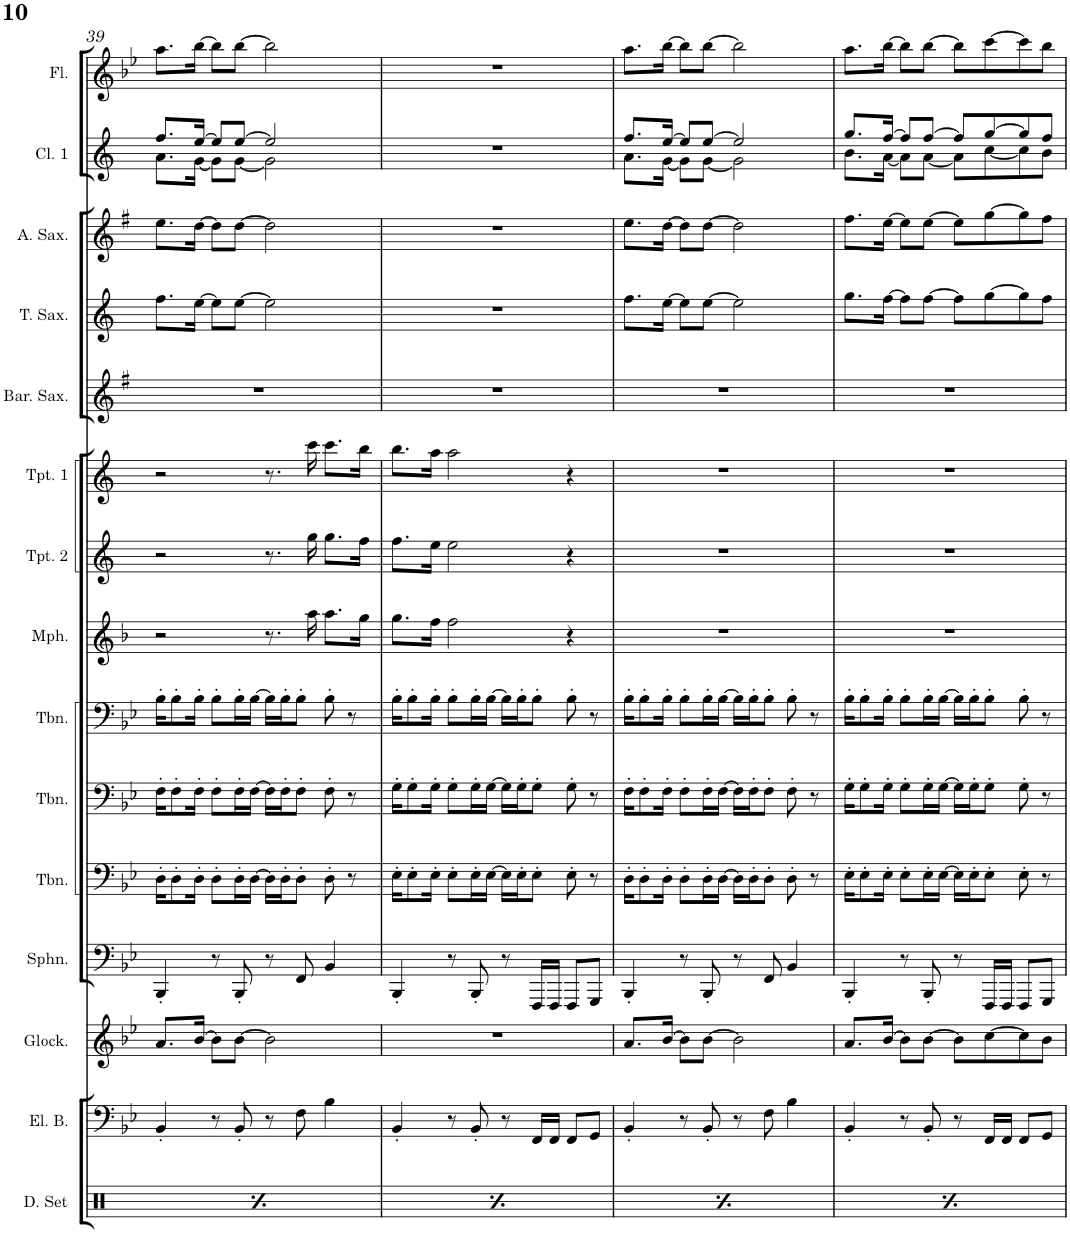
**kern	**kern	**kern	**kern	**kern	**kern	**kern	**kern	**kern	**kern	**kern	**kern	**kern	**kern	**kern
*part15	*part14	*part13	*part12	*part11	*part10	*part9	*part8	*part7	*part6	*part5	*part4	*part3	*part2	*part1
*staff15	*staff14	*staff13	*staff12	*staff11	*staff10	*staff9	*staff8	*staff7	*staff6	*staff5	*staff4	*staff3	*staff2	*staff1
*I"Drumset	*I"Electric Bass	*I"Glockenspiel	*I"Sousaphone	*I"Trombone	*I"Trombone	*I"Trombone	*I"Mellophone	*I"Trumpet 2	*I"Trumpet 1	*I"Baritone Sax	*I"Tenor Sax	*I"Alto Sax	*I"Clarinet 1	*I"Flute
*I'D. Set	*I'El. B.	*I'Glock.	*I'Sphn.	*I'Tbn.	*I'Tbn.	*I'Tbn.	*I'Mph.	*I'Tpt. 2	*I'Tpt. 1	*I'Bar. Sax.	*I'T. Sax.	*I'A. Sax.	*I'Cl. 1	*I'Fl.
!!LO:PB:g=z
*clefX	*clefF4	*clefG2	*clefF4	*clefF4	*clefF4	*clefF4	*clefG2	*clefG2	*clefG2	*clefG2	*clefG2	*clefG2	*clefG2	*clefG2
*	*Trd7c12	*Trd-14c-24	*	*	*	*	*Trd4c7	*Trd1c2	*Trd1c2	*Trd12c21	*Trd8c14	*Trd5c9	*Trd1c2	*
*k[]	*k[b-e-]	*k[b-e-]	*k[b-e-]	*k[b-e-]	*k[b-e-]	*k[b-e-]	*k[b-]	*k[]	*k[]	*k[f#]	*k[]	*k[f#]	*k[]	*k[b-e-]
*M4/4	*M4/4	*M4/4	*M4/4	*M4/4	*M4/4	*M4/4	*M4/4	*M4/4	*M4/4	*M4/4	*M4/4	*M4/4	*M4/4	*M4/4
=39	=39	=39	=39	=39	=39	=39	=39	=39	=39	=39	=39	=39	=39	=39
*^	*	*	*	*	*	*	*	*	*	*	*	*	*^	*
8r	4Rf\	4BB-'/	8.a/L	4BBB-'/	16D'\KL	16F'\KL	16B-'\KL	2r	2r	2r	1r	8.ff\L	8.ee\L	8.ff/L	8.a\L	8.aa\L
.	.	.	.	.	8D'\	8F'\	8B-'\	.	.	.	.	.	.	.	.	.
8Ree/L	.	.	.	.	.	.	.	.	.	.	.	.	.	.	.	.
.	.	.	[16b-/Jk	.	16D'\Jk	16F'\Jk	16B-'\Jk	.	.	.	.	[16ee\Jk	[16dd\Jk	[16ee/Jk	[16g\Jk	[16bb-\Jk
8Rcc/	4Rf\	8r	8b-\L]	8r	8D'\L	8F'\L	8B-'\L	.	.	.	.	8ee\L]	8dd\L]	8ee/L]	8g\L]	8bb-\L]
8Ree/J	.	8BB-'/	[8b-\J	8BBB-'/	16D'\L	16F'\L	16B-'\L	.	.	.	.	[8ee\J	[8dd\J	[8ee/J	[8g\J	[8bb-\J
.	.	.	.	.	[16D\JJ	[16F\JJ	[16B-\JJ	.	.	.	.	.	.	.	.	.
8r	4Rf\	8r	2b-\]	8r	16D\LL]	16F\LL]	16B-\LL]	8.r	8.r	8.r	.	2ee\]	2dd\]	2ee/]	2g\]	2bb-\]
.	.	.	.	.	16D'\J	16F'\J	16B-'\J	.	.	.	.	.	.	.	.	.
8Ree/L	.	8F\	.	8FF/	8D'\J	8F'\J	8B-'\J	.	.	.	.	.	.	.	.	.
.	.	.	.	.	.	.	.	16aa\	16gg\	16ccc\	.	.	.	.	.	.
8Rcc/	4Rf\	4B-\	.	4BB-/	8D'\	8F'\	8B-'\	8.aa\L	8.gg\L	8.ccc\L	.	.	.	.	.	.
8Ree/J	.	.	.	.	8r	8r	8r	.	.	.	.	.	.	.	.	.
.	.	.	.	.	.	.	.	16gg\Jk	16ff\Jk	16bb\Jk	.	.	.	.	.	.
*	*	*	*	*	*	*	*	*	*	*	*	*	*	*v	*v	*
=40	=40	=40	=40	=40	=40	=40	=40	=40	=40	=40	=40	=40	=40	=40	=40
8r	4Rf\	4BB-'/	1r	4BBB-'/	16E-'\KL	16G'\KL	16B-'\KL	8.gg\L	8.ff\L	8.bb\L	1r	1r	1r	1r	1r
.	.	.	.	.	8E-'\	8G'\	8B-'\	.	.	.	.	.	.	.	.
8Ree/L	.	.	.	.	.	.	.	.	.	.	.	.	.	.	.
.	.	.	.	.	16E-'\Jk	16G'\Jk	16B-'\Jk	16ff\Jk	16ee\Jk	16aa\Jk	.	.	.	.	.
8Rcc/	4Rf\	8r	.	8r	8E-'\L	8G'\L	8B-'\L	2ff\	2ee\	2aa\	.	.	.	.	.
8Ree/J	.	8BB-'/	.	8BBB-'/	16E-'\L	16G'\L	16B-'\L	.	.	.	.	.	.	.	.
.	.	.	.	.	[16E-\JJ	[16G\JJ	[16B-\JJ	.	.	.	.	.	.	.	.
8r	4Rf\	8r	.	8r	16E-\LL]	16G\LL]	16B-\LL]	.	.	.	.	.	.	.	.
.	.	.	.	.	16E-'\J	16G'\J	16B-'\J	.	.	.	.	.	.	.	.
8Ree/L	.	16FF/LL	.	16FFF/LL	8E-'\J	8G'\J	8B-'\J	.	.	.	.	.	.	.	.
.	.	16FF/JJ	.	16FFF/JJ	.	.	.	.	.	.	.	.	.	.	.
8Rcc/	4Rf\	8FF/L	.	8FFF/L	8E-'\	8G'\	8B-'\	4r	4r	4r	.	.	.	.	.
8Ree/J	.	8GG/J	.	8GGG/J	8r	8r	8r	.	.	.	.	.	.	.	.
=41	=41	=41	=41	=41	=41	=41	=41	=41	=41	=41	=41	=41	=41	=41	=41
*	*	*	*	*	*	*	*	*	*	*	*	*	*	*^	*
8r	4Rf\	4BB-'/	8.a/L	4BBB-'/	16D'\KL	16F'\KL	16B-'\KL	1r	1r	1r	1r	8.ff\L	8.ee\L	8.ff/L	8.a\L	8.aa\L
.	.	.	.	.	8D'\	8F'\	8B-'\	.	.	.	.	.	.	.	.	.
8Ree/L	.	.	.	.	.	.	.	.	.	.	.	.	.	.	.	.
.	.	.	[16b-/Jk	.	16D'\Jk	16F'\Jk	16B-'\Jk	.	.	.	.	[16ee\Jk	[16dd\Jk	[16ee/Jk	[16g\Jk	[16bb-\Jk
8Rcc/	4Rf\	8r	8b-\L]	8r	8D'\L	8F'\L	8B-'\L	.	.	.	.	8ee\L]	8dd\L]	8ee/L]	8g\L]	8bb-\L]
8Ree/J	.	8BB-'/	[8b-\J	8BBB-'/	16D'\L	16F'\L	16B-'\L	.	.	.	.	[8ee\J	[8dd\J	[8ee/J	[8g\J	[8bb-\J
.	.	.	.	.	[16D\JJ	[16F\JJ	[16B-\JJ	.	.	.	.	.	.	.	.	.
8r	4Rf\	8r	2b-\]	8r	16D\LL]	16F\LL]	16B-\LL]	.	.	.	.	2ee\]	2dd\]	2ee/]	2g\]	2bb-\]
.	.	.	.	.	16D'\J	16F'\J	16B-'\J	.	.	.	.	.	.	.	.	.
8Ree/L	.	8F\	.	8FF/	8D'\J	8F'\J	8B-'\J	.	.	.	.	.	.	.	.	.
8Rcc/	4Rf\	4B-\	.	4BB-/	8D'\	8F'\	8B-'\	.	.	.	.	.	.	.	.	.
8Ree/J	.	.	.	.	8r	8r	8r	.	.	.	.	.	.	.	.	.
=42	=42	=42	=42	=42	=42	=42	=42	=42	=42	=42	=42	=42	=42	=42	=42	=42
8r	4Rf\	4BB-'/	8.a/L	4BBB-'/	16E-'\KL	16G'\KL	16B-'\KL	1r	1r	1r	1r	8.gg\L	8.ff#\L	8.gg/L	8.b\L	8.aa\L
.	.	.	.	.	8E-'\	8G'\	8B-'\	.	.	.	.	.	.	.	.	.
8Ree/L	.	.	.	.	.	.	.	.	.	.	.	.	.	.	.	.
.	.	.	[16b-/Jk	.	16E-'\Jk	16G'\Jk	16B-'\Jk	.	.	.	.	[16ff\Jk	[16ee\Jk	[16ff/Jk	[16a\Jk	[16bb-\Jk
8Rcc/	4Rf\	8r	8b-\L]	8r	8E-'\L	8G'\L	8B-'\L	.	.	.	.	8ff\L]	8ee\L]	8ff/L]	8a\L]	8bb-\L]
8Ree/J	.	8BB-'/	[8b-\J	8BBB-'/	16E-'\L	16G'\L	16B-'\L	.	.	.	.	[8ff\J	[8ee\J	[8ff/J	[8a\J	[8bb-\J
.	.	.	.	.	[16E-\JJ	[16G\JJ	[16B-\JJ	.	.	.	.	.	.	.	.	.
8r	4Rf\	8r	8b-\L]	8r	16E-\LL]	16G\LL]	16B-\LL]	.	.	.	.	8ff\L]	8ee\L]	8ff/L]	8a\L]	8bb-\L]
.	.	.	.	.	16E-'\J	16G'\J	16B-'\J	.	.	.	.	.	.	.	.	.
8Ree/L	.	16FF/LL	[8cc\	16FFF/LL	8E-'\J	8G'\J	8B-'\J	.	.	.	.	[8gg\	[8gg\	[8gg/	[8cc\	[8ccc\
.	.	16FF/JJ	.	16FFF/JJ	.	.	.	.	.	.	.	.	.	.	.	.
8Rcc/	4Rf\	8FF/L	8cc\]	8FFF/L	8E-'\	8G'\	8B-'\	.	.	.	.	8gg\]	8gg\]	8gg/]	8cc\]	8ccc\]
8Ree/J	.	8GG/J	8b-\J	8GGG/J	8r	8r	8r	.	.	.	.	8ff\J	8ff#\J	8ff/J	8b\J	8bb-\J
*v	*v	*	*	*	*	*	*	*	*	*	*	*	*	*v	*v	*
=	=	=	=	=	=	=	=	=	=	=	=	=	=	=
*-	*-	*-	*-	*-	*-	*-	*-	*-	*-	*-	*-	*-	*-	*-
